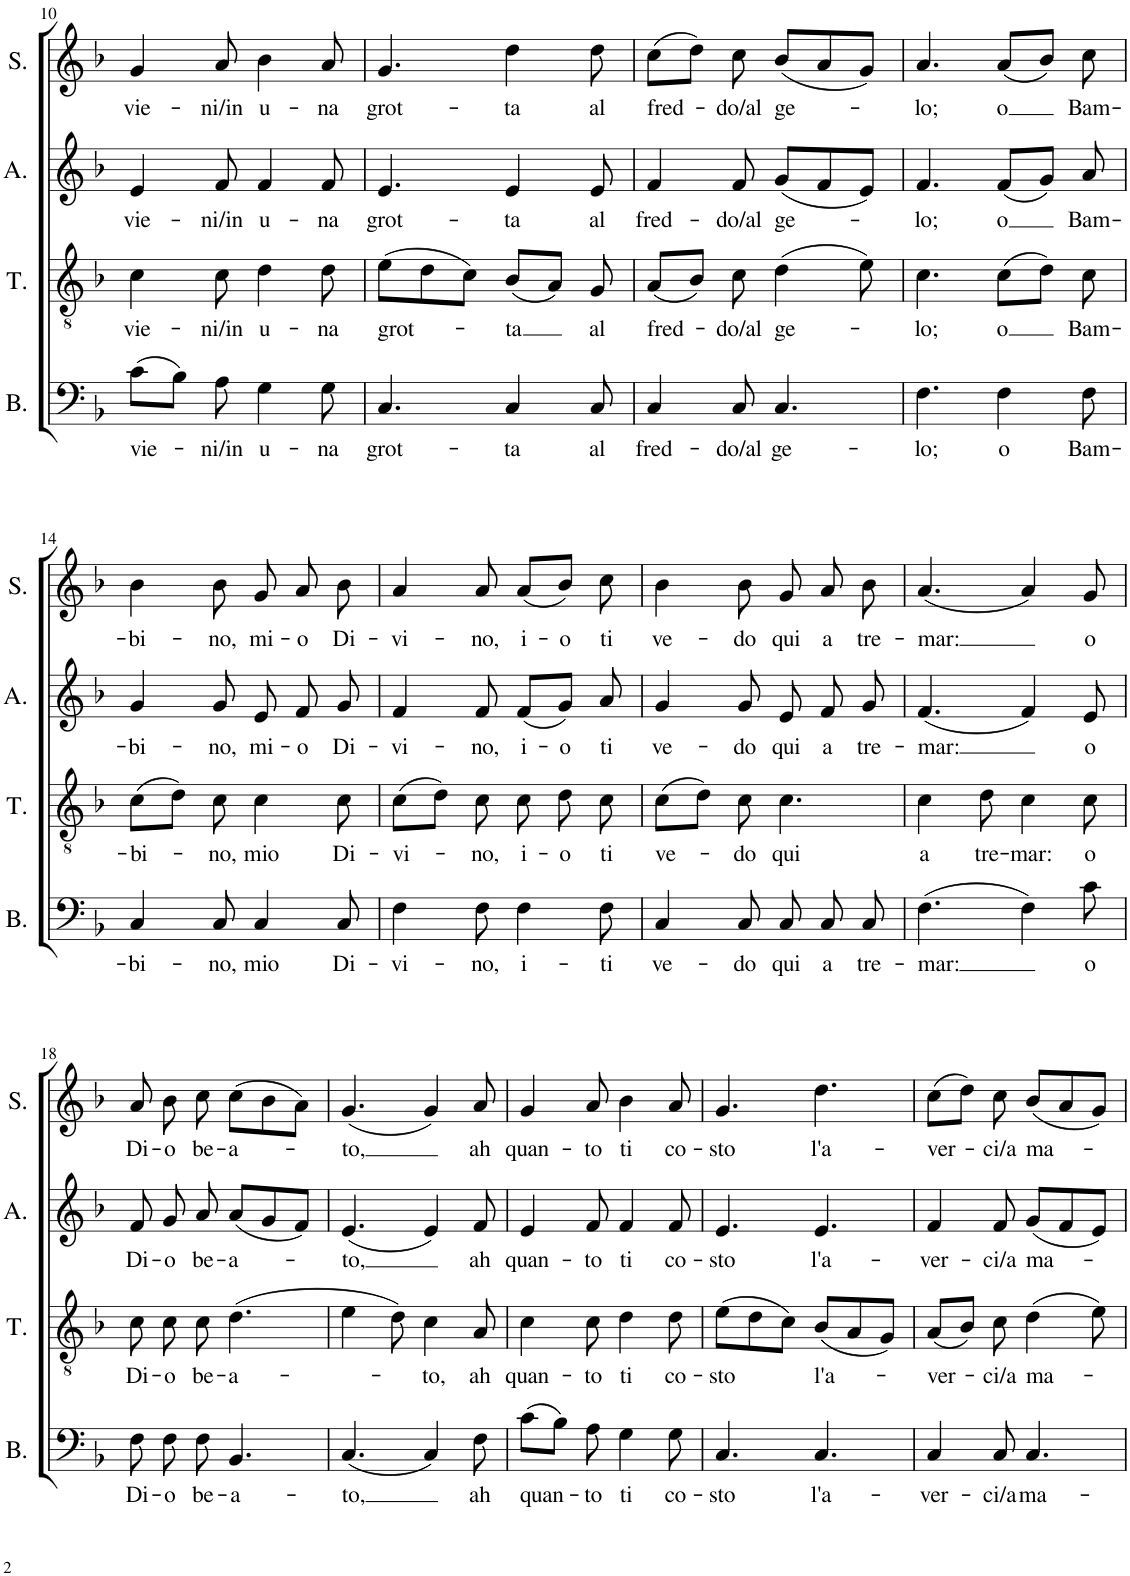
**kern	**text	**kern	**text	**kern	**text	**kern	**text
*part4	*part4	*part3	*part3	*part2	*part2	*part1	*part1
*staff4	*staff4	*staff3	*staff3	*staff2	*staff2	*staff1	*staff1
*I"B.	*	*I"T.	*	*I"A.	*	*I"S.	*
*I'B.	*	*I'T.	*	*I'A.	*	*I'S.	*
!!LO:PB:g=z
*clefF4	*	*clefGv2	*	*clefG2	*	*clefG2	*
*k[b-]	*	*k[b-]	*	*k[b-]	*	*k[b-]	*
*M6/8	*	*M6/8	*	*M6/8	*	*M6/8	*
=10	=10	=10	=10	=10	=10	=10	=10
!	!LO:LY:b	!	!LO:LY:b	!	!LO:LY:b	!	!LO:LY:b
(8c\L	vie-	4c\	vie-	4e/	vie-	4g/	vie-
8B-\J)	.	.	.	.	.	.	.
!	!LO:LY:b	!	!LO:LY:b	!	!LO:LY:b	!	!LO:LY:b
8A\	-ni/in	8c\	-ni/in	8f/	-ni/in	8a/	-ni/in
!	!LO:LY:b	!	!LO:LY:b	!	!LO:LY:b	!	!LO:LY:b
4G\	u-	4d\	u-	4f/	u-	4b-\	u-
!	!LO:LY:b	!	!LO:LY:b	!	!LO:LY:b	!	!LO:LY:b
8G\	-na	8d\	-na	8f/	-na	8a/	-na
=11	=11	=11	=11	=11	=11	=11	=11
!	!LO:LY:b	!	!LO:LY:b	!	!LO:LY:b	!	!LO:LY:b
4.C/	grot-	(8e\L	grot-	4.e/	grot-	4.g/	grot-
.	.	8d\	.	.	.	.	.
.	.	8c\J)	.	.	.	.	.
!	!LO:LY:b	!	!LO:LY:b	!	!LO:LY:b	!	!LO:LY:b
4C/	-ta	(8B-/L	-ta	4e/	-ta	4dd\	-ta
.	.	8A/J)	.	.	.	.	.
!	!LO:LY:b	!	!LO:LY:b	!	!LO:LY:b	!	!LO:LY:b
8C/	al	8G/	al	8e/	al	8dd\	al
=12	=12	=12	=12	=12	=12	=12	=12
!	!LO:LY:b	!	!LO:LY:b	!	!LO:LY:b	!	!LO:LY:b
4C/	fred-	(8A/L	fred-	4f/	fred-	(8cc\L	fred-
.	.	8B-/J)	.	.	.	8dd\J)	.
!	!LO:LY:b	!	!LO:LY:b	!	!LO:LY:b	!	!LO:LY:b
8C/	-do/al	8c\	-do/al	8f/	-do/al	8cc\	-do/al
!	!LO:LY:b	!	!LO:LY:b	!	!LO:LY:b	!	!LO:LY:b
4.C/	ge-	(4d\	ge-	(8g/L	ge-	(8b-/L	ge-
.	.	.	.	8f/	.	8a/	.
.	.	8e\)	.	8e/J)	.	8g/J)	.
=13	=13	=13	=13	=13	=13	=13	=13
!	!LO:LY:b	!	!LO:LY:b	!	!LO:LY:b	!	!LO:LY:b
4.F\	-lo;	4.c\	-lo;	4.f/	-lo;	4.a/	-lo;
!	!LO:LY:b	!	!LO:LY:b	!	!LO:LY:b	!	!LO:LY:b
4F\	o	(8c\L	o	(8f/L	o	(8a/L	o
.	.	8d\J)	.	8g/J)	.	8b-/J)	.
!	!LO:LY:b	!	!LO:LY:b	!	!LO:LY:b	!	!LO:LY:b
8F\	Bam-	8c\	Bam-	8a/	Bam-	8cc\	Bam-
!!LO:LB:g=z
=14	=14	=14	=14	=14	=14	=14	=14
!	!LO:LY:b	!	!LO:LY:b	!	!LO:LY:b	!	!LO:LY:b
4C/	-bi-	(8c\L	-bi-	4g/	-bi-	4b-\	-bi-
.	.	8d\J)	.	.	.	.	.
!	!LO:LY:b	!	!LO:LY:b	!	!LO:LY:b	!	!LO:LY:b
8C/	-no,	8c\	-no,	8g/	-no,	8b-\	-no,
!	!LO:LY:b	!	!LO:LY:b	!	!LO:LY:b	!	!LO:LY:b
4C/	mio	4c\	mio	8e/	mi-	8g/	mi-
!	!	!	!	!	!LO:LY:b	!	!LO:LY:b
.	.	.	.	8f/	-o	8a/	-o
!	!LO:LY:b	!	!LO:LY:b	!	!LO:LY:b	!	!LO:LY:b
8C/	Di-	8c\	Di-	8g/	Di-	8b-\	Di-
=15	=15	=15	=15	=15	=15	=15	=15
!	!LO:LY:b	!	!LO:LY:b	!	!LO:LY:b	!	!LO:LY:b
4F\	-vi-	(8c\L	-vi-	4f/	-vi-	4a/	-vi-
.	.	8d\J)	.	.	.	.	.
!	!LO:LY:b	!	!LO:LY:b	!	!LO:LY:b	!	!LO:LY:b
8F\	-no,	8c\	-no,	8f/	-no,	8a/	-no,
!	!LO:LY:b	!	!LO:LY:b	!	!LO:LY:b	!	!LO:LY:b
4F\	i-	8c\	i-	(8f/L	i-	(8a/L	i-
!	!	!	!LO:LY:b	!	!LO:LY:b	!	!LO:LY:b
.	.	8d\	-o	8g/J)	-o	8b-/J)	-o
!	!LO:LY:b	!	!LO:LY:b	!	!LO:LY:b	!	!LO:LY:b
8F\	-ti	8c\	ti	8a/	ti	8cc\	ti
=16	=16	=16	=16	=16	=16	=16	=16
!	!LO:LY:b	!	!LO:LY:b	!	!LO:LY:b	!	!LO:LY:b
4C/	ve-	(8c\L	ve-	4g/	ve-	4b-\	ve-
.	.	8d\J)	.	.	.	.	.
!	!LO:LY:b	!	!LO:LY:b	!	!LO:LY:b	!	!LO:LY:b
8C/	-do	8c\	-do	8g/	-do	8b-\	-do
!	!LO:LY:b	!	!LO:LY:b	!	!LO:LY:b	!	!LO:LY:b
8C/	qui	4.c\	qui	8e/	qui	8g/	qui
!	!LO:LY:b	!	!	!	!LO:LY:b	!	!LO:LY:b
8C/	a	.	.	8f/	a	8a/	a
!	!LO:LY:b	!	!	!	!LO:LY:b	!	!LO:LY:b
8C/	tre-	.	.	8g/	tre-	8b-\	tre-
=17	=17	=17	=17	=17	=17	=17	=17
!	!LO:LY:b	!	!LO:LY:b	!	!LO:LY:b	!	!LO:LY:b
(4.F\	-mar:	4c\	a	(4.f/	-mar:	(4.a/	-mar:
!	!	!	!LO:LY:b	!	!	!	!
.	.	8d\	tre-	.	.	.	.
!	!	!	!LO:LY:b	!	!	!	!
4F\)	.	4c\	-mar:	4f/)	.	4a/)	.
!	!LO:LY:b	!	!LO:LY:b	!	!LO:LY:b	!	!LO:LY:b
8c\	o	8c\	o	8e/	o	8g/	o
!!LO:LB:g=z
=18	=18	=18	=18	=18	=18	=18	=18
!	!LO:LY:b	!	!LO:LY:b	!	!LO:LY:b	!	!LO:LY:b
8F\	Di-	8c\	Di-	8f/	Di-	8a/	Di-
!	!LO:LY:b	!	!LO:LY:b	!	!LO:LY:b	!	!LO:LY:b
8F\	-o	8c\	-o	8g/	-o	8b-\	-o
!	!LO:LY:b	!	!LO:LY:b	!	!LO:LY:b	!	!LO:LY:b
8F\	be-	8c\	be-	8a/	be-	8cc\	be-
!	!LO:LY:b	!	!LO:LY:b	!	!LO:LY:b	!	!LO:LY:b
4.BB-/	-a-	(4.d\	-a-	(8a/L	-a-	(8cc\L	-a-
.	.	.	.	8g/	.	8b-\	.
.	.	.	.	8f/J)	.	8a\J)	.
=19	=19	=19	=19	=19	=19	=19	=19
!	!LO:LY:b	!	!	!	!LO:LY:b	!	!LO:LY:b
(4.C/	-to,	4e\	.	(4.e/	-to,	(4.g/	-to,
.	.	8d\)	.	.	.	.	.
!	!	!	!LO:LY:b	!	!	!	!
4C/)	.	4c\	-to,	4e/)	.	4g/)	.
!	!LO:LY:b	!	!LO:LY:b	!	!LO:LY:b	!	!LO:LY:b
8F\	ah	8A/	ah	8f/	ah	8a/	ah
=20	=20	=20	=20	=20	=20	=20	=20
!	!LO:LY:b	!	!LO:LY:b	!	!LO:LY:b	!	!LO:LY:b
(8c\L	quan-	4c\	quan-	4e/	quan-	4g/	quan-
8B-\J)	.	.	.	.	.	.	.
!	!LO:LY:b	!	!LO:LY:b	!	!LO:LY:b	!	!LO:LY:b
8A\	-to	8c\	-to	8f/	-to	8a/	-to
!	!LO:LY:b	!	!LO:LY:b	!	!LO:LY:b	!	!LO:LY:b
4G\	ti	4d\	ti	4f/	ti	4b-\	ti
!	!LO:LY:b	!	!LO:LY:b	!	!LO:LY:b	!	!LO:LY:b
8G\	co-	8d\	co-	8f/	co-	8a/	co-
=21	=21	=21	=21	=21	=21	=21	=21
!	!LO:LY:b	!	!LO:LY:b	!	!LO:LY:b	!	!LO:LY:b
4.C/	-sto	(8e\L	-sto	4.e/	-sto	4.g/	-sto
.	.	8d\	.	.	.	.	.
.	.	8c\J)	.	.	.	.	.
!	!LO:LY:b	!	!LO:LY:b	!	!LO:LY:b	!	!LO:LY:b
4.C/	l'a-	(8B-/L	l'a-	4.e/	l'a-	4.dd\	l'a-
.	.	8A/	.	.	.	.	.
.	.	8G/J)	.	.	.	.	.
=22	=22	=22	=22	=22	=22	=22	=22
!	!LO:LY:b	!	!LO:LY:b	!	!LO:LY:b	!	!LO:LY:b
4C/	-ver-	(8A/L	-ver-	4f/	-ver-	(8cc\L	-ver-
.	.	8B-/J)	.	.	.	8dd\J)	.
!	!LO:LY:b	!	!LO:LY:b	!	!LO:LY:b	!	!LO:LY:b
8C/	-ci/a	8c\	-ci/a	8f/	-ci/a	8cc\	-ci/a
!	!LO:LY:b	!	!LO:LY:b	!	!LO:LY:b	!	!LO:LY:b
4.C/	ma-	(4d\	ma-	(8g/L	ma-	(8b-/L	ma-
.	.	.	.	8f/	.	8a/	.
.	.	8e\)	.	8e/J)	.	8g/J)	.
=	=	=	=	=	=	=	=
*-	*-	*-	*-	*-	*-	*-	*-
